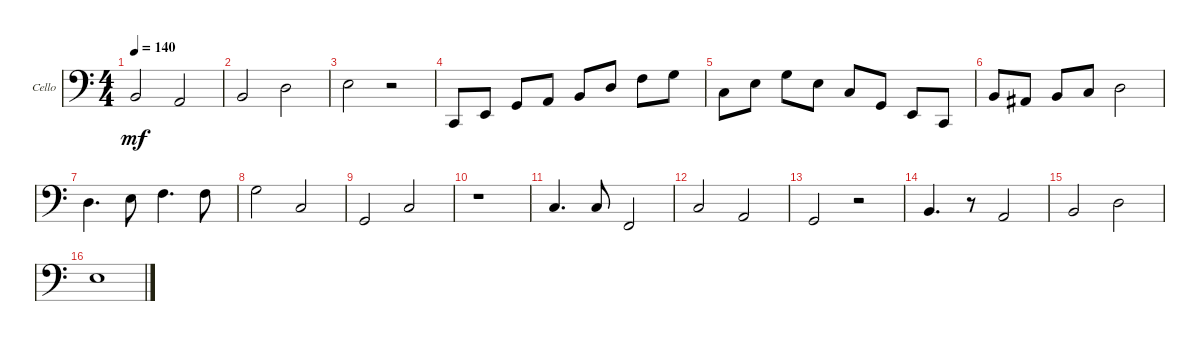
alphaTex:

\defaultSystemsLayout 4
\bracketExtendMode groupsimilarinstruments
\firstSystemTrackNameOrientation horizontal
\otherSystemsTrackNameOrientation horizontal
\track ("Cello" "Cello") {instrument cello}
\staff {score}
\tuning (A3 D3 G2 C2)
\ts (4 4)
\tempo 140
\clef f4
\ks c
4.3.2{dy mf} 2.3.2 |
4.3.2 7.3.2 |
9.3.2 r.2 |
0.4.8 4.4.8 7.4.8 9.4.8 11.4.8 14.4.8 17.4.8 19.4.8 |
5.3.8 9.3.8 12.3.8 9.3.8 5.3.8 0.3.8 4.4.8 0.4.8 |
4.3.8 3.3.8 4.3.8 5.3.8 7.3.2 |
7.3.4{d} 9.3.8 10.3.4{d} 10.3.8 |
12.3.2 5.3.2 |
0.3.2 5.3.2 |
r.1 |
5.3.4{d} 5.3.8 5.4.2 |
5.3.2 2.3.2 |
0.3.2 r.2 |
4.3.4{d} r.8 2.3.2 |
4.3.2 7.3.2 |
9.3.1
